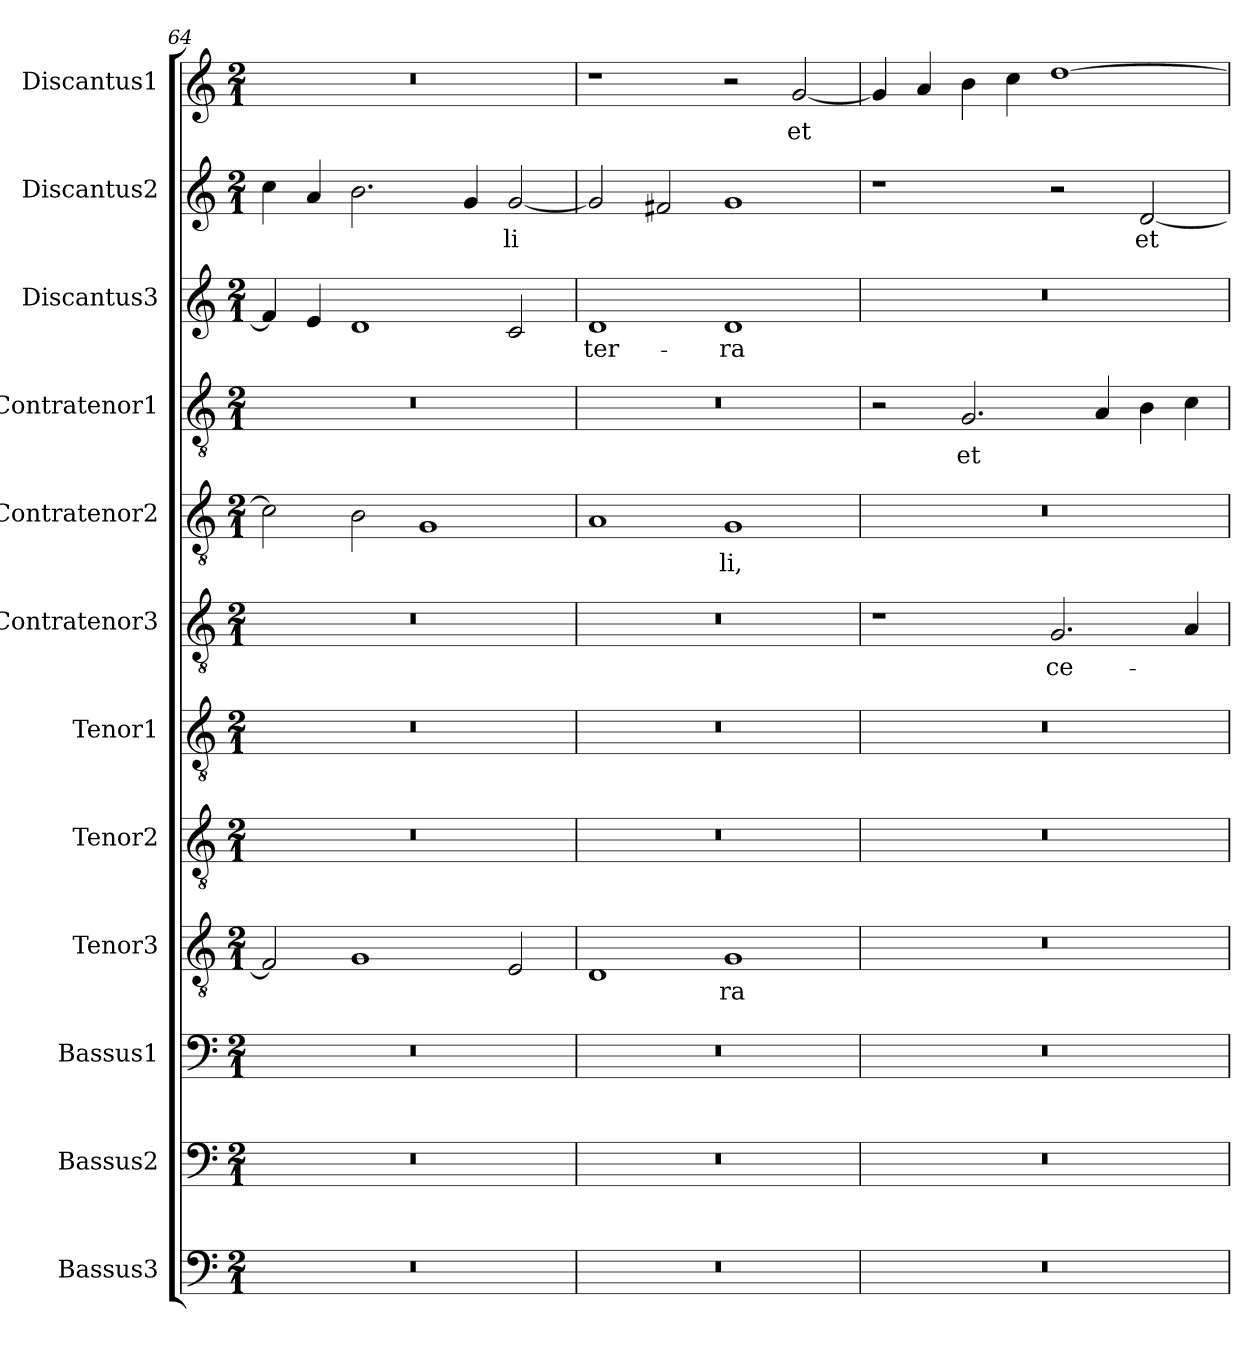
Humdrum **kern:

**kern	**kern	**kern	**kern	**text	**kern	**kern	**kern	**text	**kern	**text	**kern	**text	**kern	**text	**kern	**text	**kern	**text
*part12	*part11	*part10	*part9	*part9	*part8	*part7	*part6	*part6	*part5	*part5	*part4	*part4	*part3	*part3	*part2	*part2	*part1	*part1
*staff12	*staff11	*staff10	*staff9	*staff9	*staff8	*staff7	*staff6	*staff6	*staff5	*staff5	*staff4	*staff4	*staff3	*staff3	*staff2	*staff2	*staff1	*staff1
*I"Bassus3	*I"Bassus2	*I"Bassus1	*I"Tenor3	*	*I"Tenor2	*I"Tenor1	*I"Contratenor3	*	*I"Contratenor2	*	*I"Contratenor1	*	*I"Discantus3	*	*I"Discantus2	*	*I"Discantus1	*
*I'B3	*I'B2	*I'B1	*I'T3	*	*I'T2	*I'T1	*I'Ct3	*	*I'Ct2	*	*I'Ct1	*	*I'D3	*	*I'D2	*	*I'D1	*
*clefF4	*clefF4	*clefF4	*clefGv2	*	*clefGv2	*clefGv2	*clefGv2	*	*clefGv2	*	*clefGv2	*	*clefG2	*	*clefG2	*	*clefG2	*
*k[]	*k[]	*k[]	*k[]	*	*k[]	*k[]	*k[]	*	*k[]	*	*k[]	*	*k[]	*	*k[]	*	*k[]	*
*M2/1	*M2/1	*M2/1	*M2/1	*	*M2/1	*M2/1	*M2/1	*	*M2/1	*	*M2/1	*	*M2/1	*	*M2/1	*	*M2/1	*
=64	=64	=64	=64	=64	=64	=64	=64	=64	=64	=64	=64	=64	=64	=64	=64	=64	=64	=64
0r	0r	0r	2F]	.	0r	0r	0r	.	2c]	.	0r	.	4f]	.	4cc	.	0r	.
.	.	.	.	.	.	.	.	.	.	.	.	.	4e	.	4a	.	.	.
.	.	.	1G	.	.	.	.	.	2B	.	.	.	1d	.	2.b	.	.	.
.	.	.	.	.	.	.	.	.	1G	.	.	.	.	.	.	.	.	.
.	.	.	.	.	.	.	.	.	.	.	.	.	.	.	4g	.	.	.
.	.	.	2E	.	.	.	.	.	.	.	.	.	2c	.	[2g	-li	.	.
=65	=65	=65	=65	=65	=65	=65	=65	=65	=65	=65	=65	=65	=65	=65	=65	=65	=65	=65
0r	0r	0r	1D	.	0r	0r	0r	.	1A	.	0r	.	1d	ter-	2g]	.	1r	.
.	.	.	.	.	.	.	.	.	.	.	.	.	.	.	2f#X	.	.	.
.	.	.	1G	-ra	.	.	.	.	1G	-li,	.	.	1d	-ra	1g	.	2r	.
.	.	.	.	.	.	.	.	.	.	.	.	.	.	.	.	.	[2g	et
=66	=66	=66	=66	=66	=66	=66	=66	=66	=66	=66	=66	=66	=66	=66	=66	=66	=66	=66
0r	0r	0r	0r	.	0r	0r	1r	.	0r	.	2r	.	0r	.	1r	.	4g]	.
.	.	.	.	.	.	.	.	.	.	.	.	.	.	.	.	.	4a	.
.	.	.	.	.	.	.	.	.	.	.	2.G	et	.	.	.	.	4b	.
.	.	.	.	.	.	.	.	.	.	.	.	.	.	.	.	.	4cc	.
.	.	.	.	.	.	.	2.G	ce-	.	.	.	.	.	.	2r	.	[1dd	.
.	.	.	.	.	.	.	.	.	.	.	4A	.	.	.	.	.	.	.
.	.	.	.	.	.	.	.	.	.	.	4B	.	.	.	[2d	et	.	.
.	.	.	.	.	.	.	4A	.	.	.	4c	.	.	.	.	.	.	.
=	=	=	=	=	=	=	=	=	=	=	=	=	=	=	=	=	=	=
*-	*-	*-	*-	*-	*-	*-	*-	*-	*-	*-	*-	*-	*-	*-	*-	*-	*-	*-
